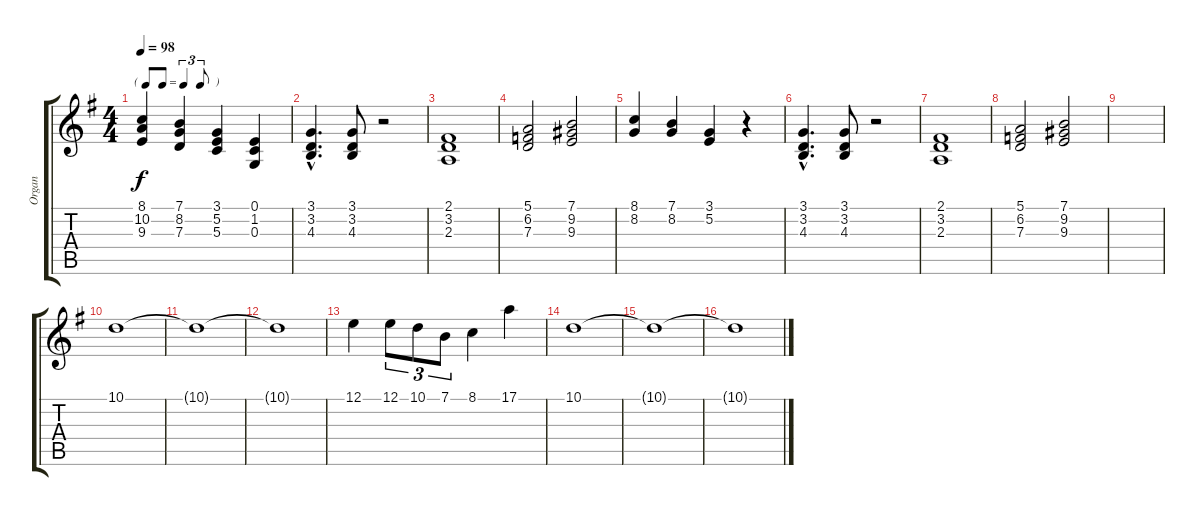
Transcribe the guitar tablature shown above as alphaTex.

\track ("Organ" "Organ") {instrument drawbarorgan}
\staff {score tabs}
\tuning (E4 B3 G3 D3 A2 E2) {hide}
\ts (4 4)
\tf triplet8th
\tempo 98
\clef g2
\ks g
(8.1 10.2 9.3).4{dy f} (7.1 8.2 7.3).4 (3.1 5.2 5.3).4 (0.1 1.2 0.3).4 |
(3.1{hac} 3.2{hac} 4.3{hac}).4{d} (3.1 3.2 4.3).8 r.2 |
(2.1 3.2 2.3).1 |
(5.1 6.2 7.3).2 (7.1 9.2 9.3).2 |
(8.1 8.2).4 (7.1 8.2).4 (3.1 5.2).4 r.4 |
(3.1{hac} 3.2{hac} 4.3{hac}).4{d} (3.1 3.2 4.3).8 r.2 |
(2.1 3.2 2.3).1 |
(5.1 6.2 7.3).2 (7.1 9.2 9.3).2 |
|
10.1.1 |
10.1{t}.1 |
10.1{t}.1 |
12.1.4 12.1.8{tu (3 2)} 10.1.8{tu (3 2)} 7.1.8{tu (3 2)} 8.1.4 17.1.4 |
10.1.1 |
10.1{t}.1 |
10.1{t}.1
